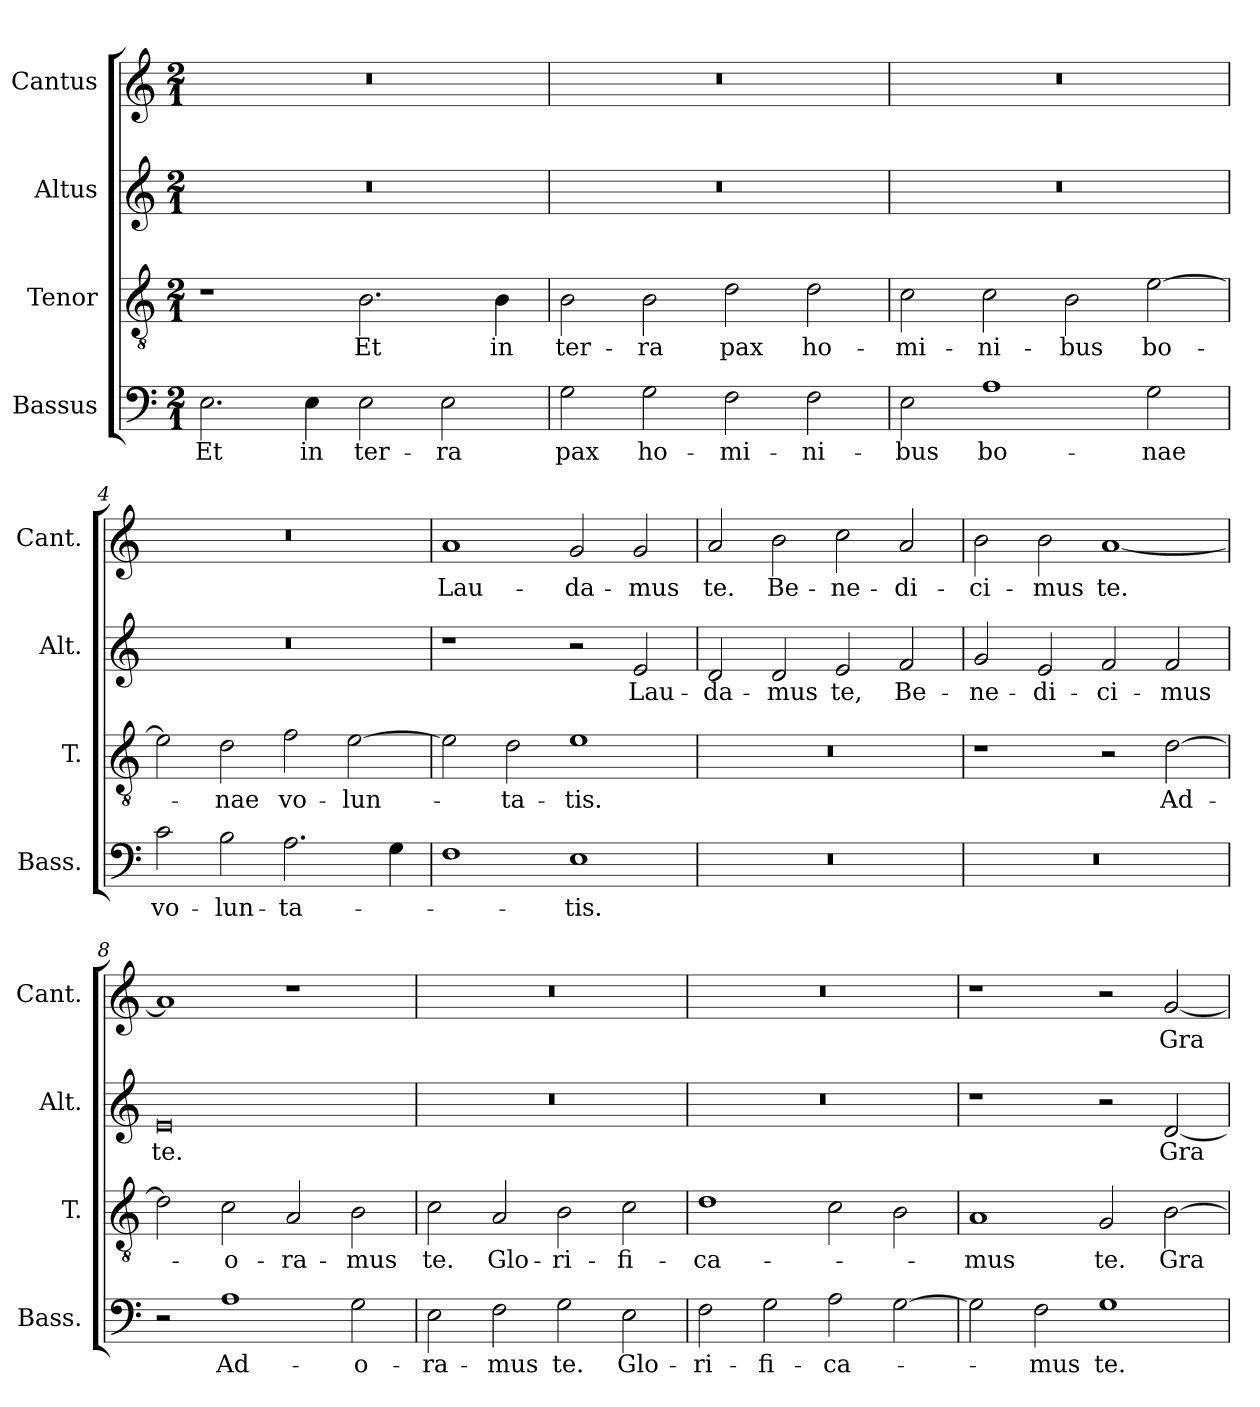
**kern	**text	**kern	**text	**kern	**text	**kern	**text
*part4	*part4	*part3	*part3	*part2	*part2	*part1	*part1
*staff4	*staff4	*staff3	*staff3	*staff2	*staff2	*staff1	*staff1
*I"Bassus	*	*I"Tenor	*	*I"Altus	*	*I"Cantus	*
*I'Bass.	*	*I'T.	*	*I'Alt.	*	*I'Cant.	*
*clefF4	*	*clefGv2	*	*clefG2	*	*clefG2	*
*	*	*ITrd7c12	*	*	*	*	*
*k[]	*	*k[]	*	*k[]	*	*k[]	*
*C:	*	*C:	*	*C:	*	*C:	*
*M2/1	*	*M2/1	*	*M2/1	*	*M2/1	*
=1	=1	=1	=1	=1	=1	=1	=1
2.E\	Et	1r	.	0r	.	0r	.
4E\	in	.	.	.	.	.	.
2E\	ter-	2.BB\	Et	.	.	.	.
2E\	-ra	.	.	.	.	.	.
.	.	4BB\	in	.	.	.	.
=2	=2	=2	=2	=2	=2	=2	=2
2G\	pax	2BB\	ter-	0r	.	0r	.
2G\	ho-	2BB\	-ra	.	.	.	.
2F\	-mi-	2D\	pax	.	.	.	.
2F\	-ni-	2D\	ho-	.	.	.	.
=3	=3	=3	=3	=3	=3	=3	=3
2E\	-bus	2C\	-mi-	0r	.	0r	.
1A\	bo-	2C\	-ni-	.	.	.	.
.	.	2BB\	-bus	.	.	.	.
2G\	-nae	[2E\	bo-	.	.	.	.
=4	=4	=4	=4	=4	=4	=4	=4
2c\	vo-	2E\]	.	0r	.	0r	.
2B\	-lun-	2D\	-nae	.	.	.	.
2.A\	-ta-	2F\	vo-	.	.	.	.
.	.	[2E\	-lun-	.	.	.	.
4G\	.	.	.	.	.	.	.
=5	=5	=5	=5	=5	=5	=5	=5
1F\	.	2E\]	.	1r	.	1a/	Lau-
.	.	2D\	-ta-	.	.	.	.
1E\	-tis.	1E\	-tis.	2r	.	2g/	-da-
.	.	.	.	2e/	Lau-	2g/	-mus
=6	=6	=6	=6	=6	=6	=6	=6
0r	.	0r	.	2d/	-da-	2a/	te.
.	.	.	.	2d/	-mus	2b\	Be-
.	.	.	.	2e/	te,	2cc\	-ne-
.	.	.	.	2f/	Be-	2a/	-di-
=7	=7	=7	=7	=7	=7	=7	=7
0r	.	1r	.	2g/	-ne-	2b\	-ci-
.	.	.	.	2e/	-di-	2b\	-mus
.	.	2r	.	2f/	-ci-	[1a/	te.
.	.	[2D\	Ad-	2f/	-mus	.	.
=8	=8	=8	=8	=8	=8	=8	=8
2r	.	2D\]	.	0e/	te.	1a/]	.
1A\	Ad-	2C\	-o-	.	.	.	.
.	.	2AA/	-ra-	.	.	1r	.
2G\	-o-	2BB\	-mus	.	.	.	.
=9	=9	=9	=9	=9	=9	=9	=9
2E\	-ra-	2C\	te.	0r	.	0r	.
2F\	-mus	2AA/	Glo-	.	.	.	.
2G\	te.	2BB\	-ri-	.	.	.	.
2E\	Glo-	2C\	-fi-	.	.	.	.
=10	=10	=10	=10	=10	=10	=10	=10
2F\	-ri-	1D\	-ca-	0r	.	0r	.
2G\	-fi-	.	.	.	.	.	.
2A\	-ca-	2C\	.	.	.	.	.
[2G\	.	2BB\	.	.	.	.	.
=11	=11	=11	=11	=11	=11	=11	=11
2G\]	.	1AA/	-mus	1r	.	1r	.
2F\	-mus	.	.	.	.	.	.
1G\	te.	2GG/	te.	2r	.	2r	.
.	.	[2BB\	Gra-	[2d/	Gra-	[2g/	Gra-
=	=	=	=	=	=	=	=
*-	*-	*-	*-	*-	*-	*-	*-
